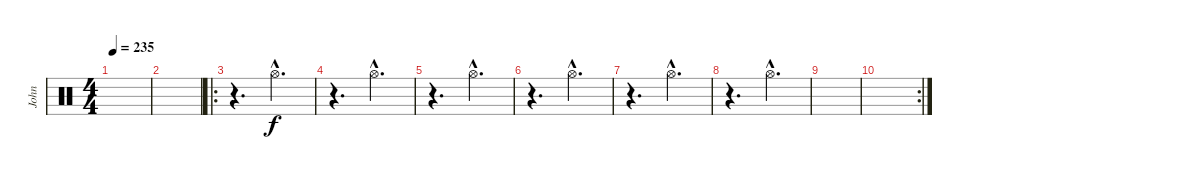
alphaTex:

\track ("John" "John") {instrument percussion}
\staff {score}
\articulation defaults
\ts (4 4)
\tempo 235
\clef neutral
\ks c
|
|
\ro
r.4{d} "Hi-Hat (open)"{hac}.4{d} |
r.4{d} "Hi-Hat (open)"{hac}.4{d} |
r.4{d} "Hi-Hat (open)"{hac}.4{d} |
r.4{d} "Hi-Hat (open)"{hac}.4{d} |
r.4{d} "Hi-Hat (open)"{hac}.4{d} |
r.4{d} "Hi-Hat (open)"{hac}.4{d} |
|
\rc 2
